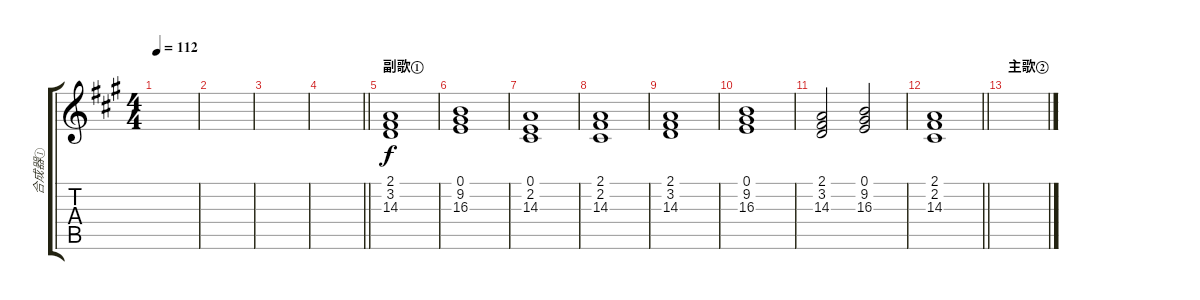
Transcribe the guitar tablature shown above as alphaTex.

\track ("合成器①" "合成器①") {instrument synthvoice}
\staff {score tabs}
\tuning (E4 B3 G3 D3 A2 E2) {hide}
\ts (4 4)
\tempo 112
\clef g2
\ks a
|
|
|
\barLineRight lightlight
|
\section ("" "副歌①")
(2.1 3.2 14.3).1 |
(0.1 9.2 16.3).1 |
(0.1 2.2 14.3).1 |
(2.1 2.2 14.3).1 |
(2.1 3.2 14.3).1 |
(0.1 9.2 16.3).1 |
(2.1 3.2 14.3).2 (0.1 9.2 16.3).2 |
\barLineRight lightlight
(2.1 2.2 14.3).1 |
\section ("" "主歌②")
